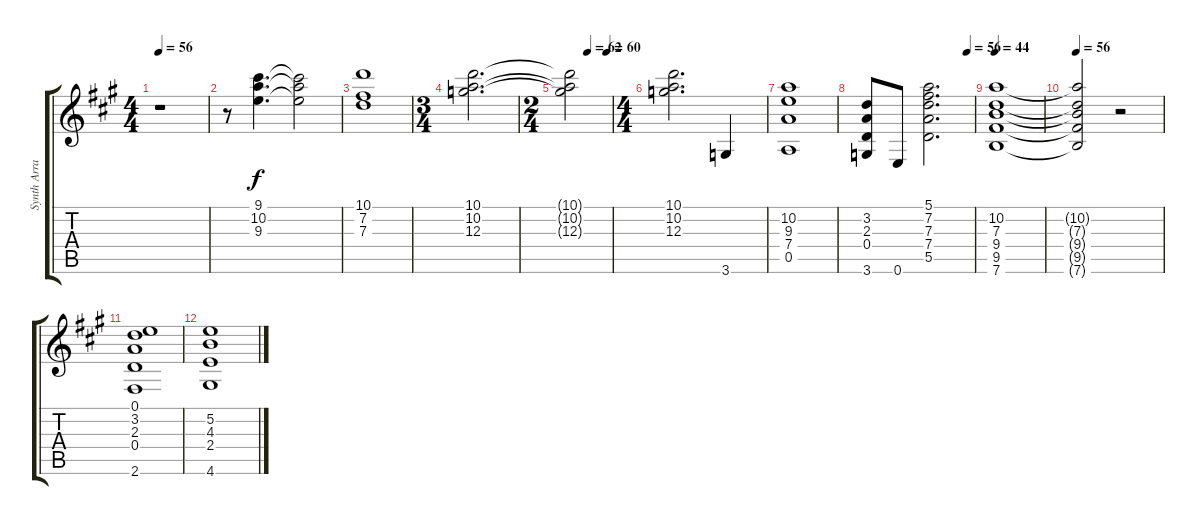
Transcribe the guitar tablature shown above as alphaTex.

\track ("Synth Arranged for Guitar" "Synth Arra") {instrument overdrivenguitar}
\staff {score tabs}
\tuning (E4 B3 G3 D3 A2 E2) {hide}
\ts (4 4)
\tempo 56
\clef g2
\ks a
r.1{dy f} |
r.8 (9.1 10.2 9.3).4{d} (9.1{t} 10.2{t} 9.3{t}).2 |
(10.1 7.2 7.3).1 |
\ts (3 4)
(10.1 10.2 12.3).2{d} |
\ts (2 4)
\tempo (62 0.5)
\tempo (60 0.9)
(10.1{t} 10.2{t} 12.3{t}).2 |
\ts (4 4)
(10.1 10.2 12.3).2{d} 3.6.4 |
(10.2 9.3 7.4 0.5).1 |
\tempo (56 0.9375)
(3.2 2.3 0.4 3.6).8 0.6.8 (5.1 7.2 7.3 7.4 5.5).2{d} |
\tempo 44
(10.2 7.3 9.4 9.5 7.6).1 |
\tempo 56
(10.2{t} 7.3{t} 9.4{t} 9.5{t} 7.6{t}).2 r.2 |
(0.1 3.2 2.3 0.4 2.6).1 |
(5.2 4.3 2.4 4.6).1
